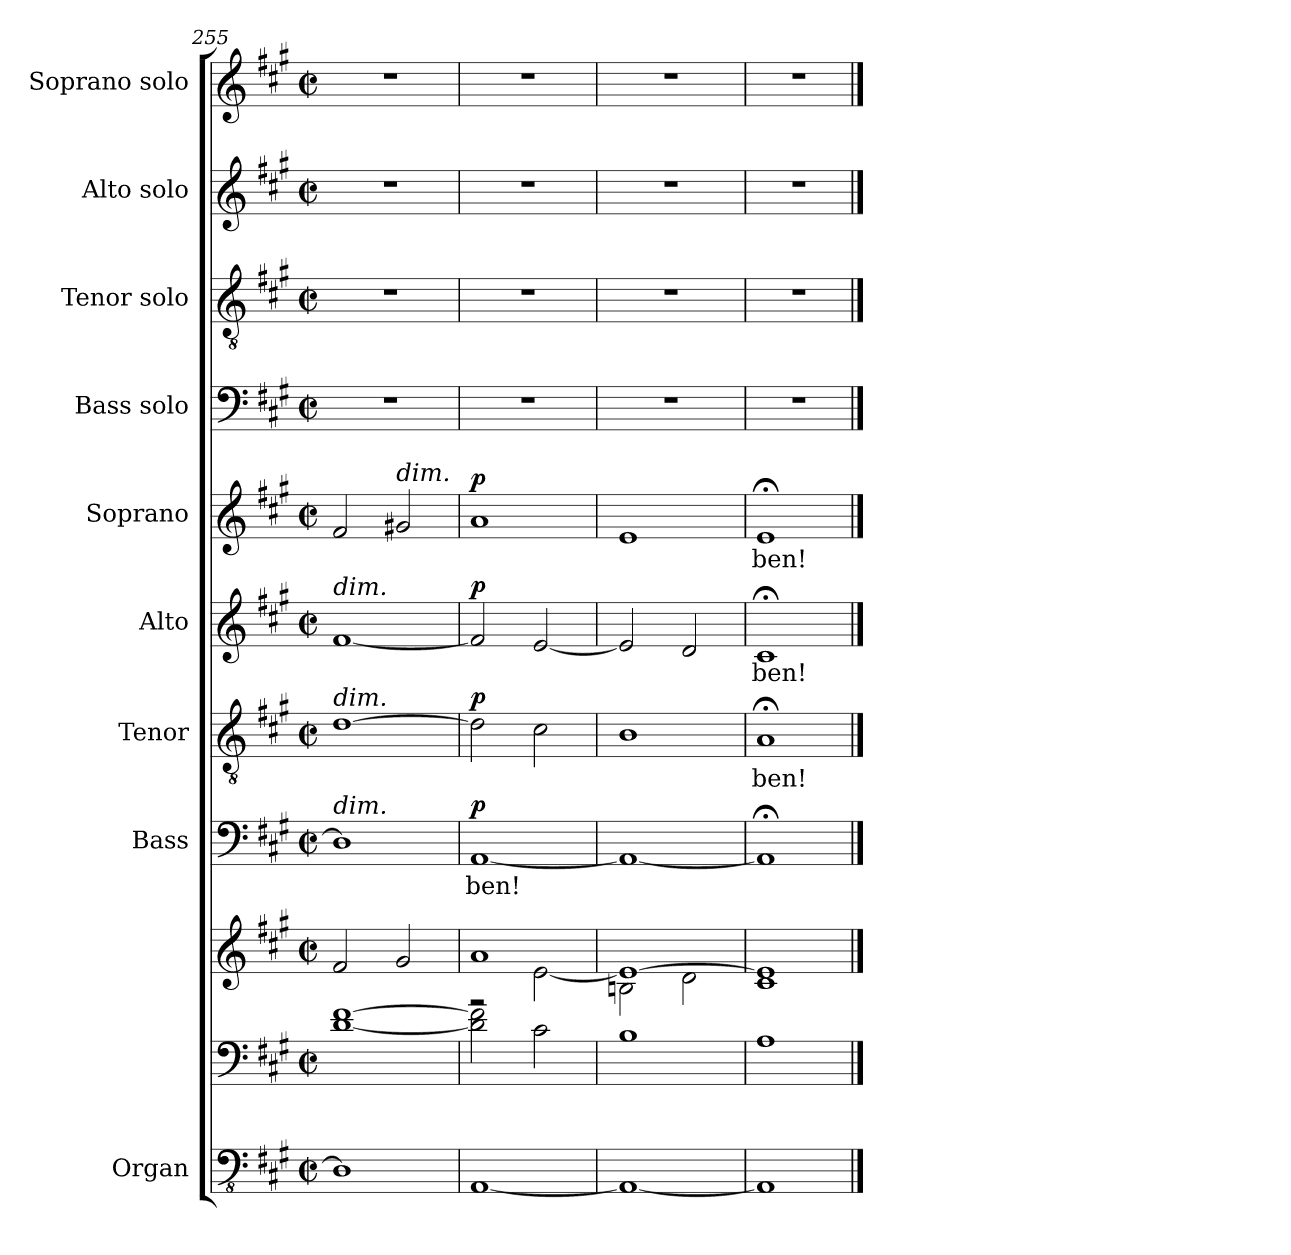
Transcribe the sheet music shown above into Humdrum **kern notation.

**kern	**kern	**kern	**kern	**text	**dynam	**kern	**text	**dynam	**kern	**text	**dynam	**kern	**text	**dynam	**kern	**kern	**kern	**kern
*part9	*part9	*part9	*part8	*part8	*part8	*part7	*part7	*part7	*part6	*part6	*part6	*part5	*part5	*part5	*part4	*part3	*part2	*part1
*staff11	*staff10	*staff9	*staff8	*staff8	*staff8	*staff7	*staff7	*staff7	*staff6	*staff6	*staff6	*staff5	*staff5	*staff5	*staff4	*staff3	*staff2	*staff1
*I"Organ	*	*	*I"Bass	*	*	*I"Tenor	*	*	*I"Alto	*	*	*I"Soprano	*	*	*I"Bass solo	*I"Tenor solo	*I"Alto solo	*I"Soprano solo
*I'Org.	*	*	*I'B.	*	*	*I'T.	*	*	*I'A.	*	*	*I'S.	*	*	*I'B. s	*I'T. s	*I'A. s	*I'S. s
*clefFv4	*clefF4	*clefG2	*clefF4	*	*	*clefGv2	*	*	*clefG2	*	*	*clefG2	*	*	*clefF4	*clefGv2	*clefG2	*clefG2
*k[f#c#g#]	*k[f#c#g#]	*k[f#c#g#]	*k[f#c#g#]	*	*	*k[f#c#g#]	*	*	*k[f#c#g#]	*	*	*k[f#c#g#]	*	*	*k[f#c#g#]	*k[f#c#g#]	*k[f#c#g#]	*k[f#c#g#]
*M2/2	*M2/2	*M2/2	*M2/2	*	*	*M2/2	*	*	*M2/2	*	*	*M2/2	*	*	*M2/2	*M2/2	*M2/2	*M2/2
*met(c|)	*met(c|)	*met(c|)	*met(c|)	*	*	*met(c|)	*	*	*met(c|)	*	*	*met(c|)	*	*	*met(c|)	*met(c|)	*met(c|)	*met(c|)
*MM100	*MM100	*MM100	*MM100	*	*	*MM100	*	*	*MM100	*	*	*MM100	*	*	*MM100	*MM100	*MM100	*MM100
=255	=255	=255	=255	=255	=255	=255	=255	=255	=255	=255	=255	=255	=255	=255	=255	=255	=255	=255
!	!	!	!	!	!	!	!	!	!LO:TX:a:i:t=dim.	!	!	!	!	!	!	!	!	!
!	!	!	!	!	!	!LO:TX:a:i:t=dim.	!	!	!	!	!	!	!	!	!	!	!	!
!	!	!	!LO:TX:a:i:t=dim.	!	!	!	!	!	!	!	!	!	!	!	!	!	!	!
1DD]	[1d [1f#	2f#/	1D]	.	.	[1d	.	.	[1f#	.	.	2f#/	.	.	1r	1r	1r	1r
!	!	!	!	!	!	!	!	!	!	!	!	!LO:TX:a:i:t=dim.	!	!	!	!	!	!
.	.	2g#/	.	.	.	.	.	.	.	.	.	2g#X/	.	.	.	.	.	.
=256	=256	=256	=256	=256	=256	=256	=256	=256	=256	=256	=256	=256	=256	=256	=256	=256	=256	=256
*	*	*^	*	*	*	*	*	*	*	*	*	*	*	*	*	*	*	*
!	!	!	!	!	!LO:LY:b	!LO:DY:a	!	!	!LO:DY:a	!	!	!LO:DY:a	!	!	!LO:DY:a	!	!	!	!
[1AAA	2d\] 2f#\]	1a	2rF	[1AA	-ben!	p	2d\]	.	p	2f#/]	.	p	1a	.	p	1r	1r	1r	1r
.	2c#\	.	[2e\	.	.	.	2c#\	.	.	[2e/	.	.	.	.	.	.	.	.	.
=257	=257	=257	=257	=257	=257	=257	=257	=257	=257	=257	=257	=257	=257	=257	=257	=257	=257	=257	=257
*	*	*	*	*	*	*	*	*	*	*	*	*	*	*	*	*	*	*	*MM70
1AAA_	1B	1e_	2Bn\	1AA_	.	.	1B	.	.	2e/]	.	.	1e	.	.	1r	1r	1r	1r
.	.	.	2d\	.	.	.	.	.	.	2d/	.	.	.	.	.	.	.	.	.
=258	=258	=258	=258	=258	=258	=258	=258	=258	=258	=258	=258	=258	=258	=258	=258	=258	=258	=258	=258
!	!	!	!	!	!	!	!	!LO:LY:b	!	!	!LO:LY:b	!	!	!LO:LY:b	!	!	!	!	!
*	*	*v	*v	*	*	*	*	*	*	*	*	*	*	*	*	*	*	*	*
1AAA]	1A	1c# 1e]	1AA;<]	.	.	1A;<	-ben!	.	1c#;<	-ben!	.	1e;<	-ben!	.	1r	1r	1r	1r
==	==	==	==	==	==	==	==	==	==	==	==	==	==	==	==	==	==	==
*-	*-	*-	*-	*-	*-	*-	*-	*-	*-	*-	*-	*-	*-	*-	*-	*-	*-	*-
